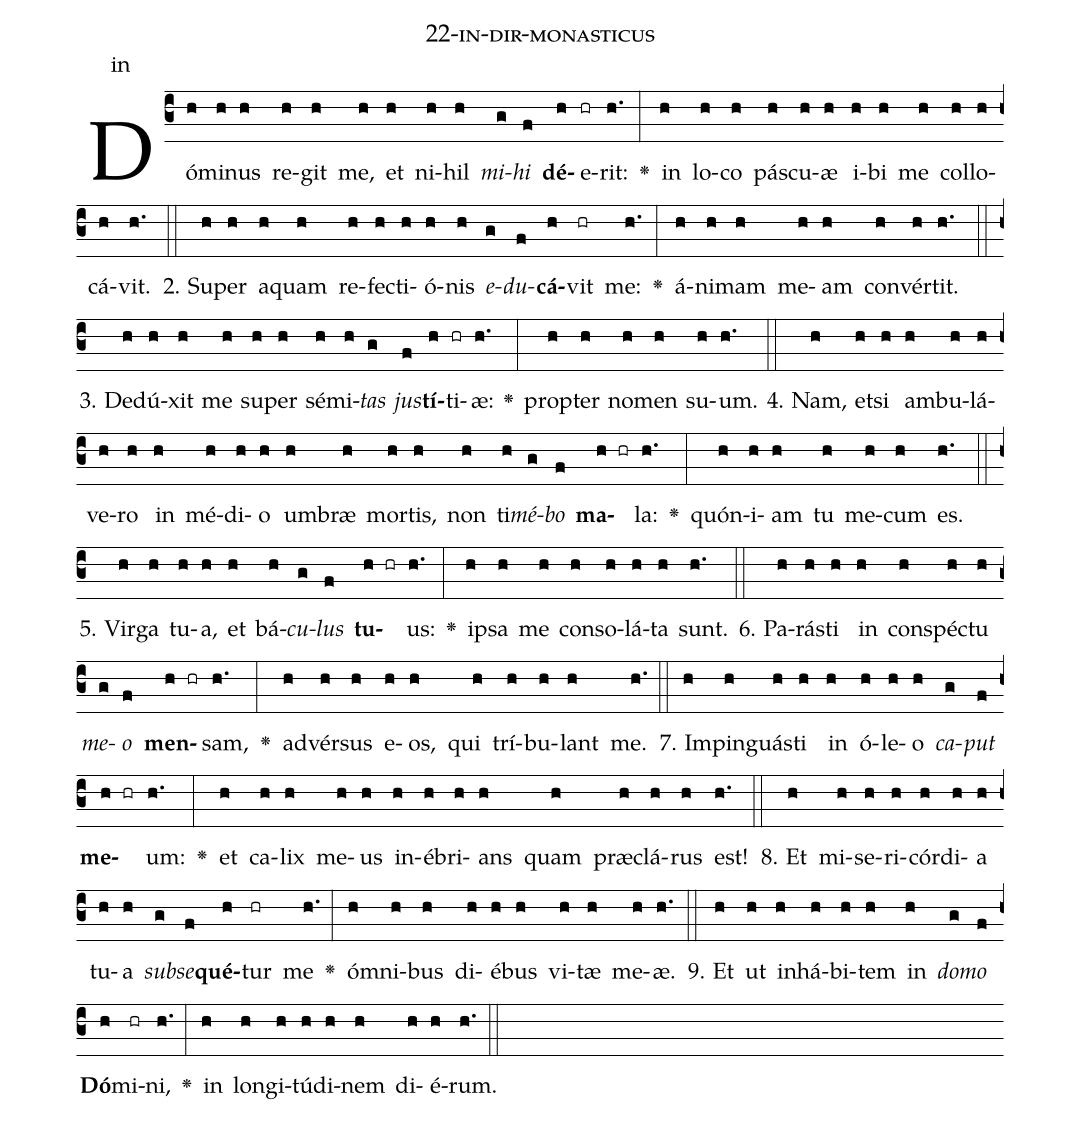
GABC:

name: 22-in-dir-monasticus;
annotation: in;
%%
(c3)Dó(h)mi(h)nus(h) re(h)git(h) me,(h) et(h) ni(h)hil(h) <i>mi</i>(g)<i>hi</i>(f) <b>dé</b>(h)e(hr)rit:(h.) <v>\greheightstar</v>(:) in(h) lo(h)co(h) pás(h)cu(h)æ(h) i(h)bi(h) me(h) col(h)lo(h)cá(h)vit.(h.) (::)
2. Su(h)per(h) a(h)quam(h) re(h)fec(h)ti(h)ó(h)nis(h) <i>e</i>(g)<i>du</i>(f)<b>cá</b>(h)vit(hr) me:(h.) <v>\greheightstar</v>(:) á(h)ni(h)mam(h) me(h)am(h) con(h)vér(h)tit.(h.) (::)
3. De(h)dú(h)xit(h) me(h) su(h)per(h) sé(h)mi(h)<i>tas</i>(g) <i>jus</i>(f)<b>tí</b>(h)ti(hr)æ:(h.) <v>\greheightstar</v>(:) prop(h)ter(h) no(h)men(h) su(h)um.(h.) (::)
4. Nam,(h) et(h)si(h) am(h)bu(h)lá(h)ve(h)ro(h) in(h) mé(h)di(h)o(h) um(h)bræ(h) mor(h)tis,(h) non(h) ti(h)<i>mé</i>(g)<i>bo</i>(f) <b>ma</b>(h hr)la:(h.) <v>\greheightstar</v>(:) quón(h)i(h)am(h) tu(h) me(h)cum(h) es.(h.) (::)
5. Vir(h)ga(h) tu(h)a,(h) et(h) bá(h)<i>cu</i>(g)<i>lus</i>(f) <b>tu</b>(h hr)us:(h.) <v>\greheightstar</v>(:) ip(h)sa(h) me(h) con(h)so(h)lá(h)ta(h) sunt.(h.) (::)
6. Pa(h)rás(h)ti(h) in(h) con(h)spéc(h)tu(h) <i>me</i>(g)<i>o</i>(f) <b>men</b>(h hr)sam,(h.) <v>\greheightstar</v>(:) ad(h)vér(h)sus(h) e(h)os,(h) qui(h) trí(h)bu(h)lant(h) me.(h.) (::)
7. Im(h)pin(h)guás(h)ti(h) in(h) ó(h)le(h)o(h) <i>ca</i>(g)<i>put</i>(f) <b>me</b>(h hr)um:(h.) <v>\greheightstar</v>(:) et(h) ca(h)lix(h) me(h)us(h) in(h)é(h)bri(h)ans(h) quam(h) præ(h)clá(h)rus(h) est!(h.) (::)
8. Et(h) mi(h)se(h)ri(h)cór(h)di(h)a(h) tu(h)a(h) <i>sub</i>(g)<i>se</i>(f)<b>qué</b>(h)tur(hr) me(h.) <v>\greheightstar</v>(:) óm(h)ni(h)bus(h) di(h)é(h)bus(h) vi(h)tæ(h) me(h)æ.(h.) (::)
9. Et(h) ut(h) in(h)há(h)bi(h)tem(h) in(h) <i>do</i>(g)<i>mo</i>(f) <b>Dó</b>(h)mi(hr)ni,(h.) <v>\greheightstar</v>(:) in(h) lon(h)gi(h)tú(h)di(h)nem(h) di(h)é(h)rum.(h.) (::)
